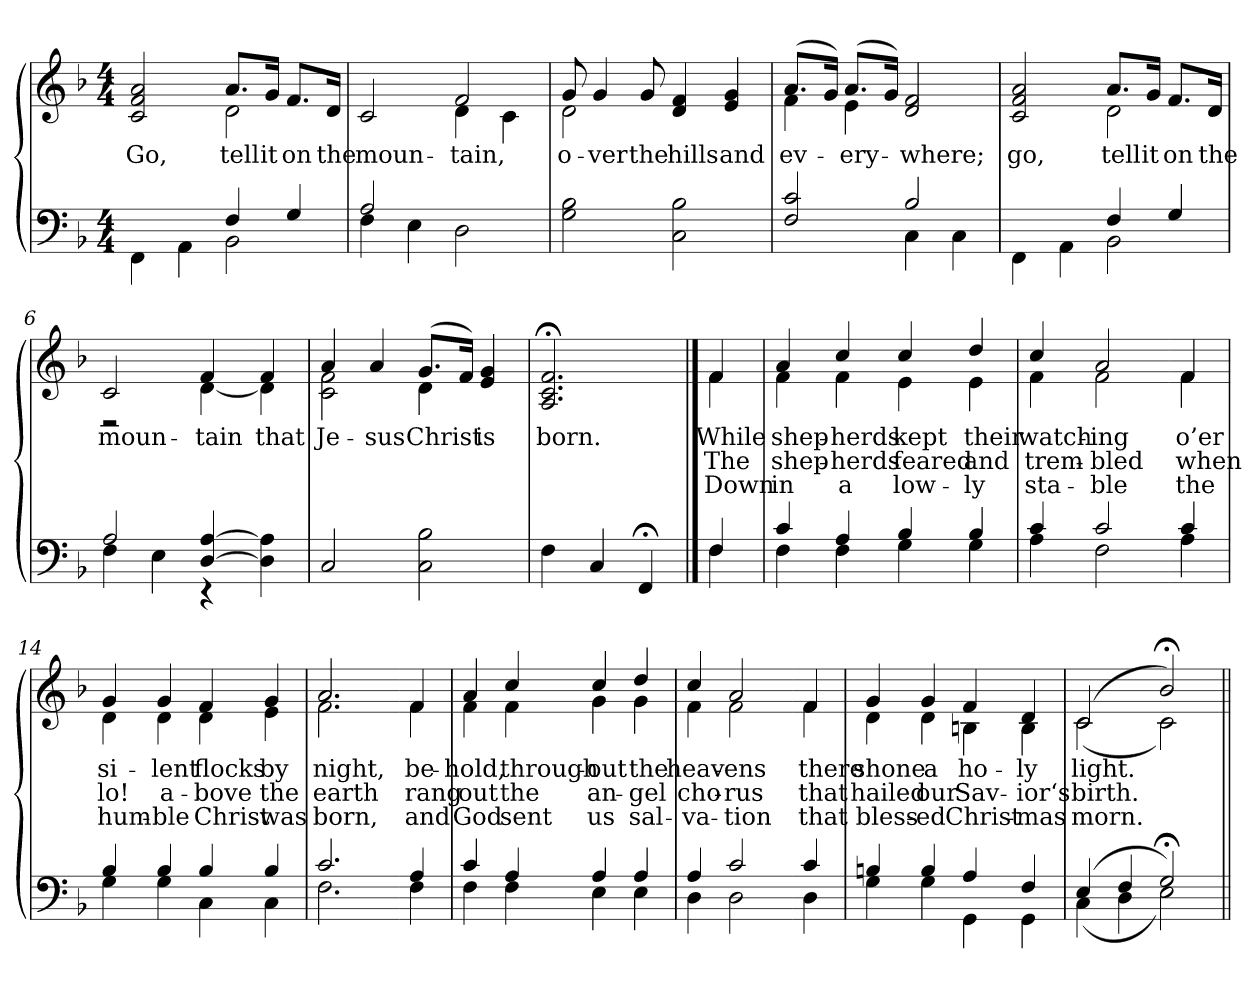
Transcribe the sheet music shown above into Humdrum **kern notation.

**kern	**kern	**text	**text	**text
*part2	*part1	*part1	*part1	*part1
*staff2	*staff1	*staff1	*staff1	*staff1
*clefF4	*clefG2	*	*	*
*k[b-]	*k[b-]	*	*	*
*M4/4	*M4/4	*	*	*
=1	=1	=1	=1	=1
*^	*	*	*	*
!	!	!LO:TX:b:i:t=Refrain	!	!	!
!	!	!	!LO:LY:b	!	!
*	*	*^	*	*	*
2ryy	4FF\	2c/ 2f/ 2a/	2ryy	Go,	.	.
.	4AA\	.	.	.	.	.
!	!	!	!	!LO:LY:b	!	!
4F/	2BB-\	8.a/L	2d\	tell	.	.
!	!	!	!	!LO:LY:b	!	!
.	.	16g/Jk	.	it	.	.
!	!	!	!	!LO:LY:b	!	!
4G/	.	8.f/L	.	on	.	.
!	!	!	!	!LO:LY:b	!	!
.	.	16d/Jk	.	the	.	.
=2	=2	=2	=2	=2	=2	=2
!	!	!	!	!LO:LY:b	!	!
2A/	4F\	2c/	2ryy	moun-	.	.
.	4E\	.	.	.	.	.
!	!	!	!	!LO:LY:b	!	!
2ryy	2D\	2f/	4d\	-tain,	.	.
.	.	.	4c\	.	.	.
*v	*v	*	*	*	*	*
!!LO:LB:g=z	!!
=3	=3	=3	=3	=3	=3
!	!	!	!LO:LY:b	!	!
2G\ 2B-\	8g/	2d\	o-	.	.
!	!	!	!LO:LY:b	!	!
.	4g/	.	-ver	.	.
!	!	!	!LO:LY:b	!	!
.	8g/	.	the	.	.
!	!	!	!LO:LY:b	!	!
2C\ 2B-\	4d/ 4f/	2ryy	hills	.	.
!	!	!	!LO:LY:b	!	!
.	4e/ 4g/	.	and	.	.
=4	=4	=4	=4	=4	=4
*^	*	*	*	*	*
!	!	!	!	!LO:LY:b	!	!
2F/ 2c/	2ryy	(>8.a/L	4f\	ev-	.	.
.	.	16g/Jk)	.	.	.	.
!	!	!	!	!LO:LY:b	!	!
.	.	(>8.a/L	4e\	-ery-	.	.
.	.	16g/Jk)	.	.	.	.
!	!	!	!	!LO:LY:b	!	!
2B-/	4C\	2d/ 2f/	2ryy	-where;	.	.
.	4C\	.	.	.	.	.
!!LO:LB:g=z	!!
=5	=5	=5	=5	=5	=5	=5
!	!	!	!	!LO:LY:b	!	!
2ryy	4FF\	2c/ 2f/ 2a/	2ryy	go,	.	.
.	4AA\	.	.	.	.	.
!	!	!	!	!LO:LY:b	!	!
4F/	2BB-\	8.a/L	2d\	tell	.	.
!	!	!	!	!LO:LY:b	!	!
.	.	16g/Jk	.	it	.	.
!	!	!	!	!LO:LY:b	!	!
4G/	.	8.f/L	.	on	.	.
!	!	!	!	!LO:LY:b	!	!
.	.	16d/Jk	.	the	.	.
=6	=6	=6	=6	=6	=6	=6
!	!	!	!	!LO:LY:b	!	!
2A/	4F\	2c/	2r	moun-	.	.
.	4E\	.	.	.	.	.
!	!	!	!	!LO:LY:b	!	!
[4D/ [4A/	4r	4f/	[4d\	-tain	.	.
!!LO:LB:g=z	!!
=7-	=7-	=7-	=7-	=7-	=7-	=7-
!	!	!	!	!LO:LY:b	!	!
*v	*v	*	*	*	*	*
4D\] 4A\]	4f/	4d\]	that	.	.
=8	=8	=8	=8	=8	=8
!	!	!	!LO:LY:b	!	!
2C/	4a/	2c\ 2f\	Je-	.	.
!	!	!	!LO:LY:b	!	!
.	4a/	.	-sus	.	.
!	!	!	!LO:LY:b	!	!
2C\ 2B-\	(>8.g/L	4d\	Christ	.	.
.	16f/Jk)	.	.	.	.
!	!	!	!LO:LY:b	!	!
.	4e/ 4g/	4ryy	is	.	.
=9	=9	=9	=9	=9	=9
!	!	!	!LO:LY:b	!	!
*	*v	*v	*	*	*
4F\	2.A/;< 2.c/;< 2.f/;<	born.	.	.
4C/	.	.	.	.
4FF;</	.	.	.	.
!!LO:LB:g=z
==10	==10	==10	==10	==10
*^	*	*	*	*
!	!	!LO:TX:b:i:t=Verse	!	!	!
!	!	!	!LO:LY:b	!LO:LY:b	!LO:LY:b
*	*	*^	*	*	*
4F/	4F\	4f/	4f\	While	The	Down
=11	=11	=11	=11	=11	=11	=11
!	!	!	!	!LO:LY:b	!LO:LY:b	!LO:LY:b
4c/	4F\	4a/	4f\	shep-	shep-	in
!	!	!	!	!LO:LY:b	!LO:LY:b	!LO:LY:b
4A/	4F\	4cc/	4f\	-herds	-herds	a
!	!	!	!	!LO:LY:b	!LO:LY:b	!LO:LY:b
4B-/	4G\	4cc/	4e\	kept	feared	low-
!	!	!	!	!LO:LY:b	!LO:LY:b	!LO:LY:b
4B-/	4G\	4dd/	4e\	their	and	-ly
=12	=12	=12	=12	=12	=12	=12
!	!	!	!	!LO:LY:b	!LO:LY:b	!LO:LY:b
4c/	4A\	4cc/	4f\	watch-	trem-	sta-
!	!	!	!	!LO:LY:b	!LO:LY:b	!LO:LY:b
2c/	2F\	2a/	2f\	-ing	-bled	-ble
!!LO:LB:g=z	!!
=13-	=13-	=13-	=13-	=13-	=13-	=13-
!	!	!	!	!LO:LY:b	!LO:LY:b	!LO:LY:b
4c/	4A\	4f/	4f\	o’er	when	the
=14	=14	=14	=14	=14	=14	=14
!	!	!	!	!LO:LY:b	!LO:LY:b	!LO:LY:b
4B-/	4G\	4g/	4d\	si-	lo!	hum-
!	!	!	!	!LO:LY:b	!LO:LY:b	!LO:LY:b
4B-/	4G\	4g/	4d\	-lent	a-	-ble
!	!	!	!	!LO:LY:b	!LO:LY:b	!LO:LY:b
4B-/	4C\	4f/	4d\	flocks	-bove	Christ
!	!	!	!	!LO:LY:b	!LO:LY:b	!LO:LY:b
4B-/	4C\	4g/	4e\	by	the	was
=15	=15	=15	=15	=15	=15	=15
!	!	!	!	!LO:LY:b	!LO:LY:b	!LO:LY:b
2.c/	2.F\	2.a/	2.f\	night,	earth	born,
!!LO:LB:g=z	!!
=16-	=16-	=16-	=16-	=16-	=16-	=16-
!	!	!	!	!LO:LY:b	!LO:LY:b	!LO:LY:b
4A/	4F\	4f/	4f\	be-	rang	and
=17	=17	=17	=17	=17	=17	=17
!	!	!	!	!LO:LY:b	!LO:LY:b	!LO:LY:b
4c/	4F\	4a/	4f\	-hold,	out	God
!	!	!	!	!LO:LY:b	!LO:LY:b	!LO:LY:b
4A/	4F\	4cc/	4f\	through-	the	sent
!	!	!	!	!LO:LY:b	!LO:LY:b	!LO:LY:b
4A/	4E\	4cc/	4g\	-out	an-	us
!	!	!	!	!LO:LY:b	!LO:LY:b	!LO:LY:b
4A/	4E\	4dd/	4g\	the	-gel	sal-
=18	=18	=18	=18	=18	=18	=18
!	!	!	!	!LO:LY:b	!LO:LY:b	!LO:LY:b
4A/	4D\	4cc/	4f\	heav-	cho-	-va-
!	!	!	!	!LO:LY:b	!LO:LY:b	!LO:LY:b
2c/	2D\	2a/	2f\	-ens	-rus	-tion
!!LO:LB:g=z	!!
=19-	=19-	=19-	=19-	=19-	=19-	=19-
!	!	!	!	!LO:LY:b	!LO:LY:b	!LO:LY:b
4c/	4D\	4f/	4f\	there	that	that
=20	=20	=20	=20	=20	=20	=20
!	!	!	!	!LO:LY:b	!LO:LY:b	!LO:LY:b
4Bn/	4G\	4g/	4d\	shone	hailed	bless-
!	!	!	!	!LO:LY:b	!LO:LY:b	!LO:LY:b
4B/	4G\	4g/	4d\	a	our	-ed
!	!	!	!	!LO:LY:b	!LO:LY:b	!LO:LY:b
4A/	4GG\	4f/	4Bn\	ho-	Sav-	Christ-
!	!	!	!	!LO:LY:b	!LO:LY:b	!LO:LY:b
4F/	4GG\	4d/	4B\	-ly	-ior‘s	-mas
=21	=21	=21	=21	=21	=21	=21
!	!	!	!	!LO:LY:b	!LO:LY:b	!LO:LY:b
(>4E/	(<4C\	(>2c/	(<2c\	light.	birth.	morn.
4F/	4D\	.	.	.	.	.
2G;/)	2E\)	2b-;</)	2c\)	.	.	.
*v	*v	*	*	*	*	*
*	*v	*v	*	*	*
=||	=||	=||	=||	=||
*-	*-	*-	*-	*-
